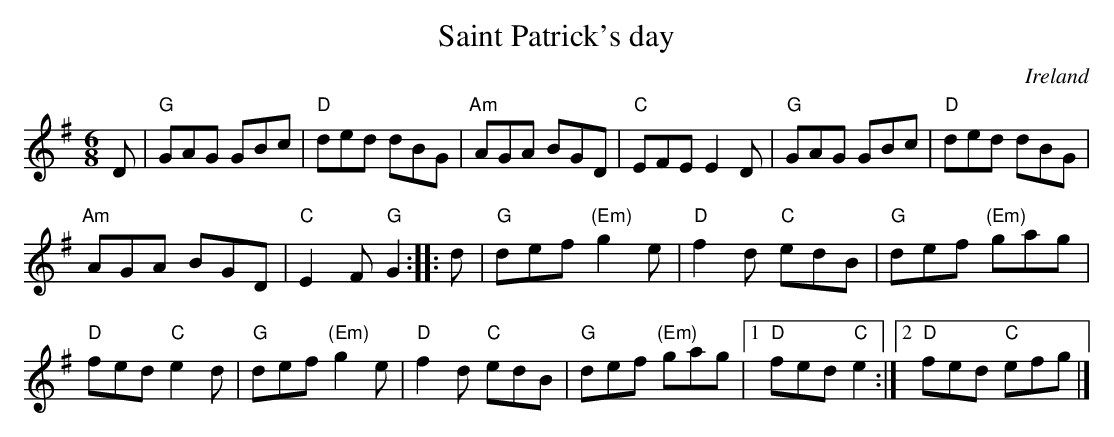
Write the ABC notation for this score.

X:1
T:Saint Patrick's day
O:Ireland
M:6/8
L:1/8
K:G
D|\
"G"GAG GBc|"D"ded dBG|"Am"AGA BGD|"C"EFE E2D|\
"G"GAG GBc|"D"ded dBG|
"Am"AGA BGD|"C"E2F "G"G2:|\
|:d| \
"G"def "(Em)"g2e|"D"f2d "C"edB|"G"def "(Em)"gag|
"D"fed "C"e2d|\
"G"def "(Em)"g2e|"D"f2d "C"edB|"G"def "(Em)"gag|[1 "D"fed "C"e2:|[2 "D"fed "C"efg|]
